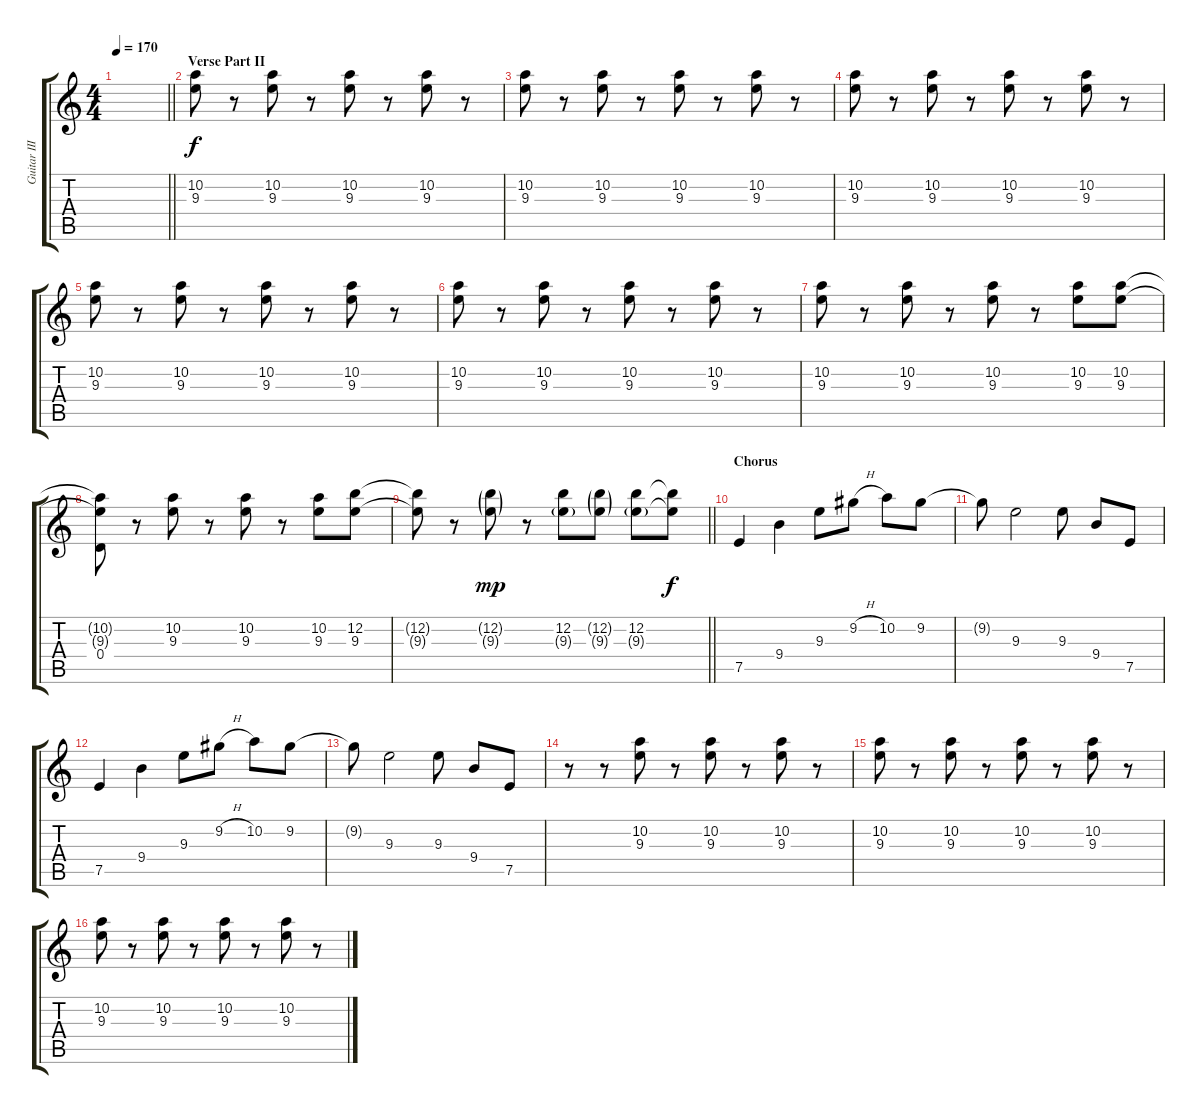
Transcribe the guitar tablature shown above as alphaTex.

\track ("Guitar III" "Guitar III") {instrument distortionguitar}
\staff {score tabs}
\tuning (E4 B3 G3 D3 A2 D2) {hide}
\ts (4 4)
\tempo 170
\clef g2
\barLineRight lightlight
\ks c
|
\section ("" "Verse Part II")
(10.2 9.3).8 r.8 (10.2 9.3).8 r.8 (10.2 9.3).8 r.8 (10.2 9.3).8 r.8 |
(10.2 9.3).8 r.8 (10.2 9.3).8 r.8 (10.2 9.3).8 r.8 (10.2 9.3).8 r.8 |
(10.2 9.3).8 r.8 (10.2 9.3).8 r.8 (10.2 9.3).8 r.8 (10.2 9.3).8 r.8 |
(10.2 9.3).8 r.8 (10.2 9.3).8 r.8 (10.2 9.3).8 r.8 (10.2 9.3).8 r.8 |
(10.2 9.3).8 r.8 (10.2 9.3).8 r.8 (10.2 9.3).8 r.8 (10.2 9.3).8 r.8 |
(10.2 9.3).8 r.8 (10.2 9.3).8 r.8 (10.2 9.3).8 r.8 (10.2 9.3).8 (10.2 9.3).8 |
(10.2{t} 9.3{t} 0.4).8 r.8 (10.2 9.3).8 r.8 (10.2 9.3).8 r.8 (10.2 9.3).8 (12.2 9.3).8 |
\barLineRight lightlight
(12.2{t} 9.3{t}).8 r.8 (12.2{g} 9.3{g}).8{dy mp} r.8 (12.2 9.3{g}).8 (12.2{g} 9.3{g}).8 (12.2 9.3{g}).8 (12.2{t} 9.3{t}).8{dy f} |
\section ("" "Chorus")
7.5.4 9.4.4 9.3.8 9.2{h}.8 10.2.8 9.2.8 |
9.2{t}.8 9.3.2 9.3.8 9.4.8 7.5.8 |
7.5.4 9.4.4 9.3.8 9.2{h}.8 10.2.8 9.2.8 |
9.2{t}.8 9.3.2 9.3.8 9.4.8 7.5.8 |
r.8 r.8 (10.2 9.3).8 r.8 (10.2 9.3).8 r.8 (10.2 9.3).8 r.8 |
(10.2 9.3).8 r.8 (10.2 9.3).8 r.8 (10.2 9.3).8 r.8 (10.2 9.3).8 r.8 |
(10.2 9.3).8 r.8 (10.2 9.3).8 r.8 (10.2 9.3).8 r.8 (10.2 9.3).8 r.8
